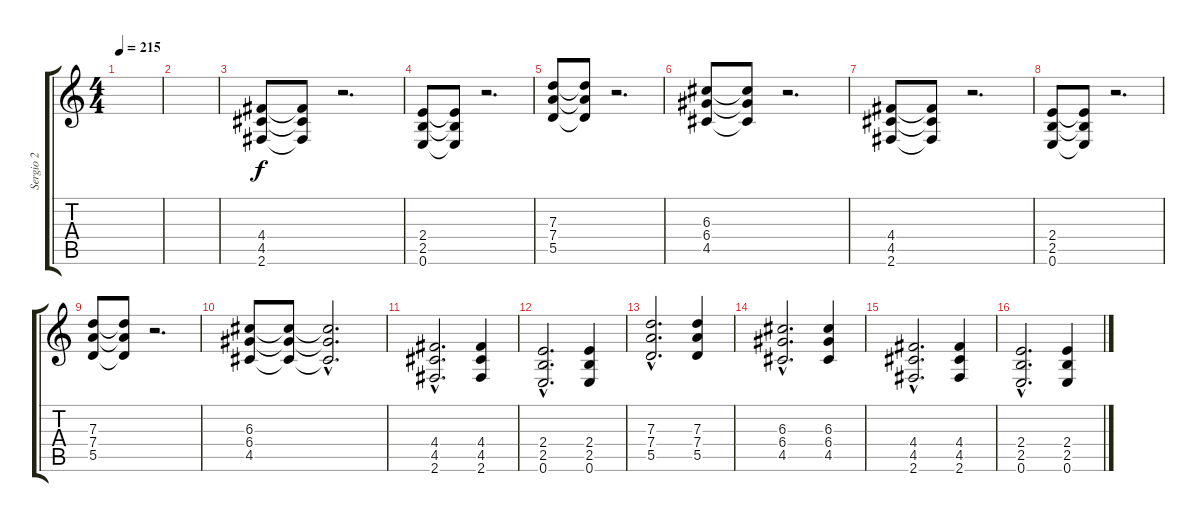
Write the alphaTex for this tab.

\track ("Sergio 2" "Sergio 2") {instrument distortionguitar}
\staff {score tabs}
\tuning (E4 B3 G3 D3 A2 E2) {hide}
\ts (4 4)
\tempo 215
\clef g2
\ks c
|
|
(4.4 4.5 2.6).8 (4.4{t} 4.5{t} 2.6{t}).8 r.2{d} |
(2.4 2.5 0.6).8 (2.4{t} 2.5{t} 0.6{t}).8 r.2{d} |
(7.3 7.4 5.5).8 (7.3{t} 7.4{t} 5.5{t}).8 r.2{d} |
(6.3 6.4 4.5).8 (6.3{t} 6.4{t} 4.5{t}).8 r.2{d} |
(4.4 4.5 2.6).8 (4.4{t} 4.5{t} 2.6{t}).8 r.2{d} |
(2.4 2.5 0.6).8 (2.4{t} 2.5{t} 0.6{t}).8 r.2{d} |
(7.3 7.4 5.5).8 (7.3{t} 7.4{t} 5.5{t}).8 r.2{d} |
(6.3 6.4 4.5).8 (6.3{t} 6.4{t} 4.5{t}).8 (6.3{hac t} 6.4{hac t} 4.5{hac t}).2{d} |
(4.4{hac} 4.5{hac} 2.6{hac}).2{d} (4.4 4.5 2.6).4 |
(2.4{hac} 2.5{hac} 0.6{hac}).2{d} (2.4 2.5 0.6).4 |
(7.3{hac} 7.4{hac} 5.5{hac}).2{d} (7.3 7.4 5.5).4 |
(6.3{hac} 6.4{hac} 4.5{hac}).2{d} (6.3 6.4 4.5).4 |
(4.4{hac} 4.5{hac} 2.6{hac}).2{d} (4.4 4.5 2.6).4 |
(2.4{hac} 2.5{hac} 0.6{hac}).2{d} (2.4 2.5 0.6).4
